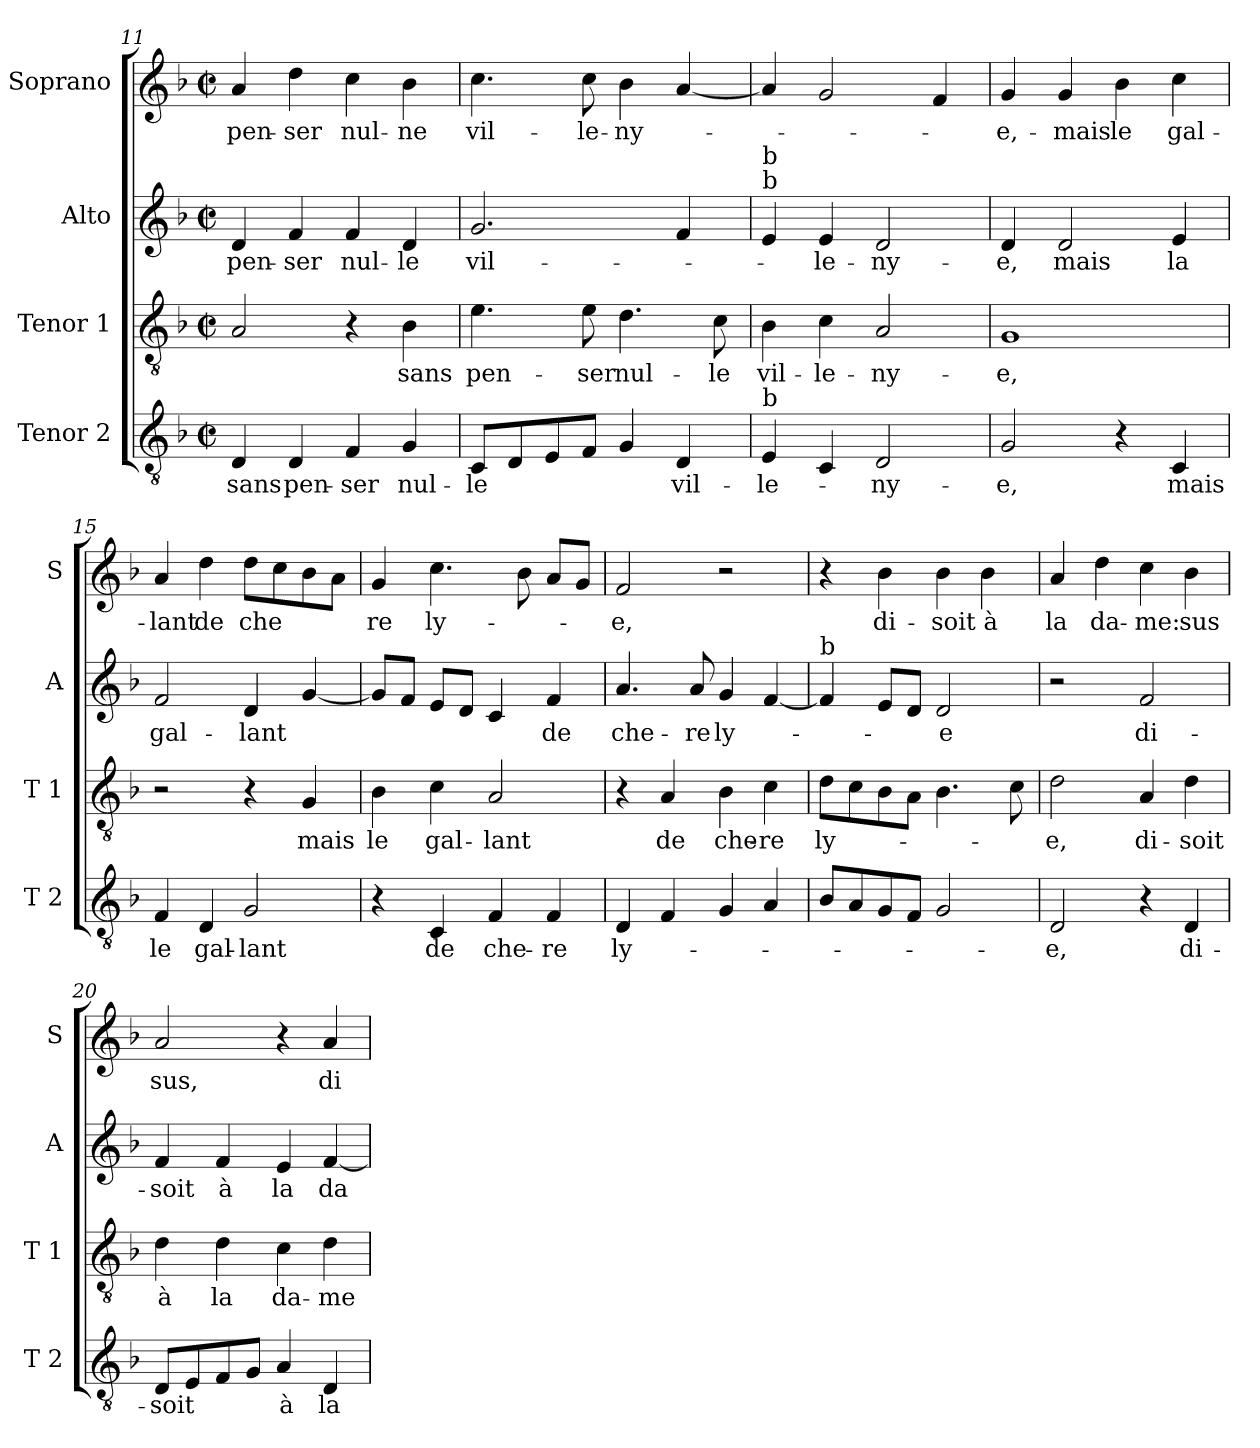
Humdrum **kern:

**kern	**text	**kern	**text	**kern	**text	**kern	**text
*part4	*part4	*part3	*part3	*part2	*part2	*part1	*part1
*staff4	*staff4	*staff3	*staff3	*staff2	*staff2	*staff1	*staff1
*I"Tenor 2	*	*I"Tenor 1	*	*I"Alto	*	*I"Soprano	*
*I'T 2	*	*I'T 1	*	*I'A	*	*I'S	*
*clefGv2	*	*clefGv2	*	*clefG2	*	*clefG2	*
*k[b-]	*	*k[b-]	*	*k[b-]	*	*k[b-]	*
*F:	*	*F:	*	*F:	*	*F:	*
*M2/2	*	*M2/2	*	*M2/2	*	*M2/2	*
*met(c|)	*	*met(c|)	*	*met(c|)	*	*met(c|)	*
=11	=11	=11	=11	=11	=11	=11	=11
!	!LO:LY:b	!	!	!	!LO:LY:b	!	!LO:LY:b
4D/	sans	2A/	.	4d/	pen-	4a/	pen-
!	!LO:LY:b	!	!	!	!LO:LY:b	!	!LO:LY:b
4D/	pen-	.	.	4f/	-ser	4dd\	-ser
!	!LO:LY:b	!	!	!	!LO:LY:b	!	!LO:LY:b
4F/	-ser	4r	.	4f/	nul-	4cc\	nul-
!	!LO:LY:b	!	!LO:LY:b	!	!LO:LY:b	!	!LO:LY:b
4G/	nul-	4B-\	sans	4d/	-le	4b-\	-ne
!!LO:LB:g=z
=12	=12	=12	=12	=12	=12	=12	=12
!	!LO:LY:b	!	!LO:LY:b	!	!LO:LY:b	!	!LO:LY:b
8C/L	-le	4.e\	pen-	2.g/	vil-	4.cc\	vil-
8D/	.	.	.	.	.	.	.
8E/	.	.	.	.	.	.	.
!	!	!	!LO:LY:b	!	!	!	!LO:LY:b
8F/J	.	8e\	-ser	.	.	8cc\	-le-
!	!	!	!LO:LY:b	!	!	!	!LO:LY:b
4G/	.	4.d\	nul-	.	.	4b-\	-ny-
!	!LO:LY:b	!	!	!	!	!	!
4D/	vil-	.	.	4f/	.	[4a/	.
!	!	!	!LO:LY:b	!	!	!	!
.	.	8c\	-le	.	.	.	.
=13	=13	=13	=13	=13	=13	=13	=13
!	!	!	!	!LO:TX:a:t=b	!	!	!
!	!	!	!	!LO:TX:a:t=b	!	!	!
!LO:TX:a:t=b	!	!	!	!	!	!	!
!	!LO:LY:b	!	!LO:LY:b	!	!	!	!
4E/	-le-	4B-\	vil-	4e/	.	4a/]	.
!	!	!	!LO:LY:b	!	!LO:LY:b	!	!
4C/	.	4c\	-le-	4e/	-le-	2g/	.
!	!LO:LY:b	!	!LO:LY:b	!	!LO:LY:b	!	!
2D/	-ny-	2A/	-ny-	2d/	-ny-	.	.
.	.	.	.	.	.	4f/	.
=14	=14	=14	=14	=14	=14	=14	=14
!	!LO:LY:b	!	!LO:LY:b	!	!LO:LY:b	!	!LO:LY:b
2G/	-e,	1G	-e,	4d/	-e,	4g/	-e,-
!	!	!	!	!	!LO:LY:b	!	!LO:LY:b
.	.	.	.	2d/	mais	4g/	-mais
!	!	!	!	!	!	!	!LO:LY:b
4r	.	.	.	.	.	4b-\	le
!	!LO:LY:b	!	!	!	!LO:LY:b	!	!LO:LY:b
4C/	mais	.	.	4e/	la	4cc\	gal-
=15	=15	=15	=15	=15	=15	=15	=15
!	!LO:LY:b	!	!	!	!LO:LY:b	!	!LO:LY:b
4F/	le	2r	.	2f/	gal-	4a/	-lant
!	!LO:LY:b	!	!	!	!	!	!LO:LY:b
4D/	gal-	.	.	.	.	4dd\	de
!	!LO:LY:b	!	!	!	!LO:LY:b	!	!LO:LY:b
2G/	-lant	4r	.	4d/	-lant	8dd\L	che
.	.	.	.	.	.	8cc\	.
!	!	!	!LO:LY:b	!	!	!	!
.	.	4G/	mais	[4g/	.	8b-\	.
.	.	.	.	.	.	8a\J	.
=16	=16	=16	=16	=16	=16	=16	=16
!	!	!	!LO:LY:b	!	!	!	!LO:LY:b
4r	.	4B-\	le	8g/L]	.	4g/	re
.	.	.	.	8f/J	.	.	.
!	!LO:LY:b	!	!LO:LY:b	!	!	!	!LO:LY:b
4C/	de	4c\	gal-	8e/L	.	4.cc\	ly-
.	.	.	.	8d/J	.	.	.
!	!LO:LY:b	!	!LO:LY:b	!	!	!	!
4F/	che-	2A/	-lant	4c/	.	.	.
.	.	.	.	.	.	8b-\	.
!	!LO:LY:b	!	!	!	!LO:LY:b	!	!
4F/	-re	.	.	4f/	de	8a/L	.
.	.	.	.	.	.	8g/J	.
!!LO:LB:g=z
=17	=17	=17	=17	=17	=17	=17	=17
!	!LO:LY:b	!	!	!	!LO:LY:b	!	!LO:LY:b
4D/	ly-	4r	.	4.a/	che-	2f/	-e,
!	!	!	!LO:LY:b	!	!	!	!
4F/	.	4A/	de	.	.	.	.
!	!	!	!	!	!LO:LY:b	!	!
.	.	.	.	8a/	-re	.	.
!	!	!	!LO:LY:b	!	!LO:LY:b	!	!
4G/	.	4B-\	che-	4g/	ly-	2r	.
!	!	!	!LO:LY:b	!	!	!	!
4A/	.	4c\	-re	[4f/	.	.	.
=18	=18	=18	=18	=18	=18	=18	=18
!	!	!	!	!LO:TX:a:t=b	!	!	!
!	!	!	!LO:LY:b	!	!	!	!
8B-/L	.	8d\L	ly-	4f/]	.	4r	.
8A/	.	8c\	.	.	.	.	.
!	!	!	!	!	!	!	!LO:LY:b
8G/	.	8B-\	.	8e/L	.	4b-\	di-
8F/J	.	8A\J	.	8d/J	.	.	.
!	!	!	!	!	!LO:LY:b	!	!LO:LY:b
2G/	.	4.B-\	.	2d/	-e	4b-\	-soit
!	!	!	!	!	!	!	!LO:LY:b
.	.	.	.	.	.	4b-\	à
.	.	8c\	.	.	.	.	.
=19	=19	=19	=19	=19	=19	=19	=19
!	!LO:LY:b	!	!LO:LY:b	!	!	!	!LO:LY:b
2D/	-e,	2d\	-e,	2r	.	4a/	la
!	!	!	!	!	!	!	!LO:LY:b
.	.	.	.	.	.	4dd\	da-
!	!	!	!LO:LY:b	!	!LO:LY:b	!	!LO:LY:b
4r	.	4A/	di-	2f/	di-	4cc\	-me:
!	!LO:LY:b	!	!LO:LY:b	!	!	!	!LO:LY:b
4D/	di-	4d\	-soit	.	.	4b-\	sus
=20	=20	=20	=20	=20	=20	=20	=20
!	!LO:LY:b	!	!LO:LY:b	!	!LO:LY:b	!	!LO:LY:b
8D/L	-soit	4d\	à	4f/	-soit	2a/	sus,
8E/	.	.	.	.	.	.	.
!	!	!	!LO:LY:b	!	!LO:LY:b	!	!
8F/	.	4d\	la	4f/	à	.	.
8G/J	.	.	.	.	.	.	.
!	!LO:LY:b	!	!LO:LY:b	!	!LO:LY:b	!	!
4A/	à	4c\	da-	4e/	la	4r	.
!	!LO:LY:b	!	!LO:LY:b	!	!LO:LY:b	!	!LO:LY:b
4D/	la	4d\	-me	[4f/	da-	4a/	di-
=	=	=	=	=	=	=	=
*-	*-	*-	*-	*-	*-	*-	*-
